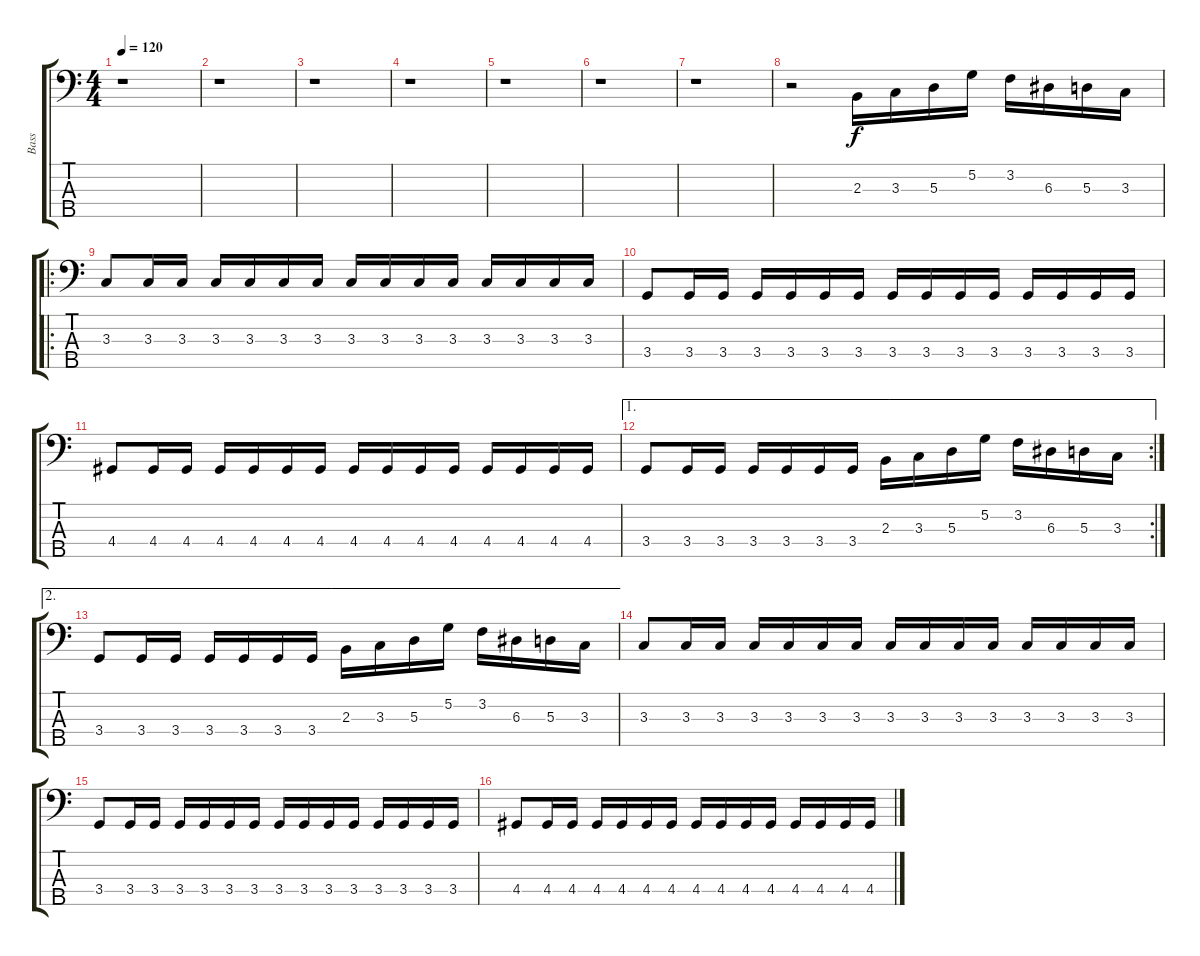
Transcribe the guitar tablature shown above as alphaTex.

\track ("Bass" "Bass") {instrument electricbassfinger}
\staff {score tabs}
\tuning (G2 D2 A1 E1 B0) {hide}
\ts (4 4)
\tempo 120
\clef f4
\ks c
r.1{dy f instrument electricbassfinger} |
r.1 |
r.1 |
r.1 |
r.1 |
r.1 |
r.1 |
r.2 2.3.16 3.3.16 5.3.16 5.2.16 3.2.16 6.3.16 5.3.16 3.3.16 |
\ro
3.3.8 3.3.16 3.3.16 3.3.16 3.3.16 3.3.16 3.3.16 3.3.16 3.3.16 3.3.16 3.3.16 3.3.16 3.3.16 3.3.16 3.3.16 |
3.4.8 3.4.16 3.4.16 3.4.16 3.4.16 3.4.16 3.4.16 3.4.16 3.4.16 3.4.16 3.4.16 3.4.16 3.4.16 3.4.16 3.4.16 |
4.4.8 4.4.16 4.4.16 4.4.16 4.4.16 4.4.16 4.4.16 4.4.16 4.4.16 4.4.16 4.4.16 4.4.16 4.4.16 4.4.16 4.4.16 |
\ae 1
\rc 2
3.4.8 3.4.16 3.4.16 3.4.16 3.4.16 3.4.16 3.4.16 2.3.16 3.3.16 5.3.16 5.2.16 3.2.16 6.3.16 5.3.16 3.3.16 |
\ae 2
3.4.8 3.4.16 3.4.16 3.4.16 3.4.16 3.4.16 3.4.16 2.3.16 3.3.16 5.3.16 5.2.16 3.2.16 6.3.16 5.3.16 3.3.16 |
3.3.8 3.3.16 3.3.16 3.3.16 3.3.16 3.3.16 3.3.16 3.3.16 3.3.16 3.3.16 3.3.16 3.3.16 3.3.16 3.3.16 3.3.16 |
3.4.8 3.4.16 3.4.16 3.4.16 3.4.16 3.4.16 3.4.16 3.4.16 3.4.16 3.4.16 3.4.16 3.4.16 3.4.16 3.4.16 3.4.16 |
4.4.8 4.4.16 4.4.16 4.4.16 4.4.16 4.4.16 4.4.16 4.4.16 4.4.16 4.4.16 4.4.16 4.4.16 4.4.16 4.4.16 4.4.16
